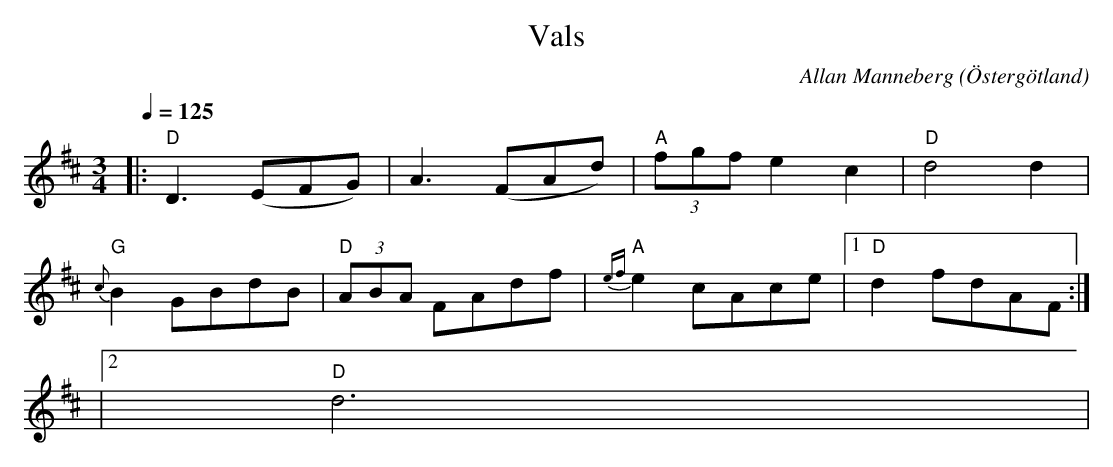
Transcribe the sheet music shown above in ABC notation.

X:1
T:Vals
O:Östergötland
C:Allan Manneberg
Q:1/4=125
M: 3/4
L: 1/8
K: D
|: "D"D3(EFG) | A3(FAd) |"A" (3fgf e2 c2|"D" d4 d2|
"G" {c}B2 GBdB| "D" (3ABA FAdf | "A" {ef}e2 cAce|1"D" d2 fdAF:|
|2"D" d6 |
:|
